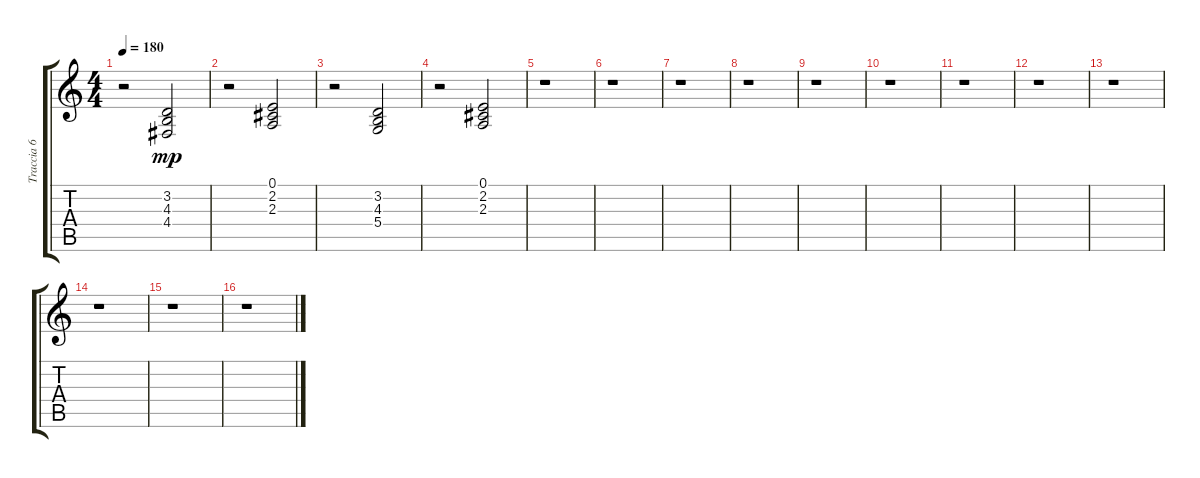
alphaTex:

\track ("Traccia 6" "Traccia 6") {instrument marimba}
\staff {score tabs}
\tuning (E4 B3 G3 D3 A2 E2) {hide}
\ts (4 4)
\tempo 180
\clef g2
\ks c
r.2{dy mp} (3.2 4.3 4.4).2 |
r.2 (0.1 2.2 2.3).2 |
r.2 (3.2 4.3 5.4).2 |
r.2 (0.1 2.2 2.3).2 |
r.1 |
r.1 |
r.1 |
r.1 |
r.1 |
r.1 |
r.1 |
r.1 |
r.1 |
r.1 |
r.1 |
r.1
